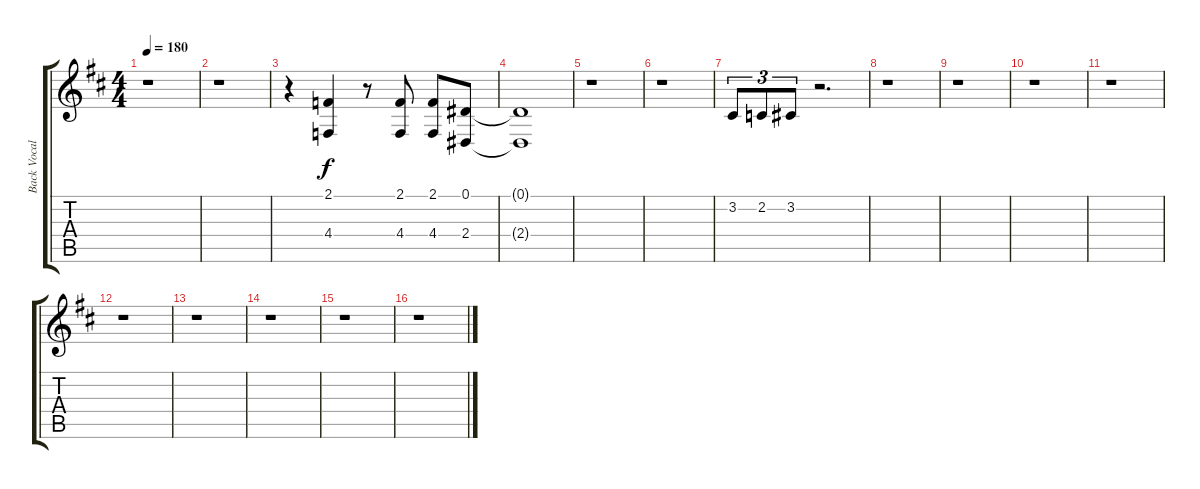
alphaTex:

\track ("Back Vocal" "Back Vocal") {instrument lead8bassandlead}
\staff {score tabs}
\tuning (Eb4 Bb3 Gb3 Db3 Ab2 Eb2) {hide}
\ts (4 4)
\tempo 180
\clef g2
\ks bminor
r.1{dy f} |
r.1 |
r.4 (2.1 4.4).4 r.8 (2.1 4.4).8 (2.1 4.4).8 (0.1 2.4).8 |
(0.1{t} 2.4{t}).1 |
r.1 |
r.1 |
3.2.8{tu (3 2)} 2.2.8{tu (3 2)} 3.2.8{tu (3 2)} r.2{d} |
r.1 |
r.1 |
r.1 |
r.1 |
r.1 |
r.1 |
r.1 |
r.1 |
r.1
